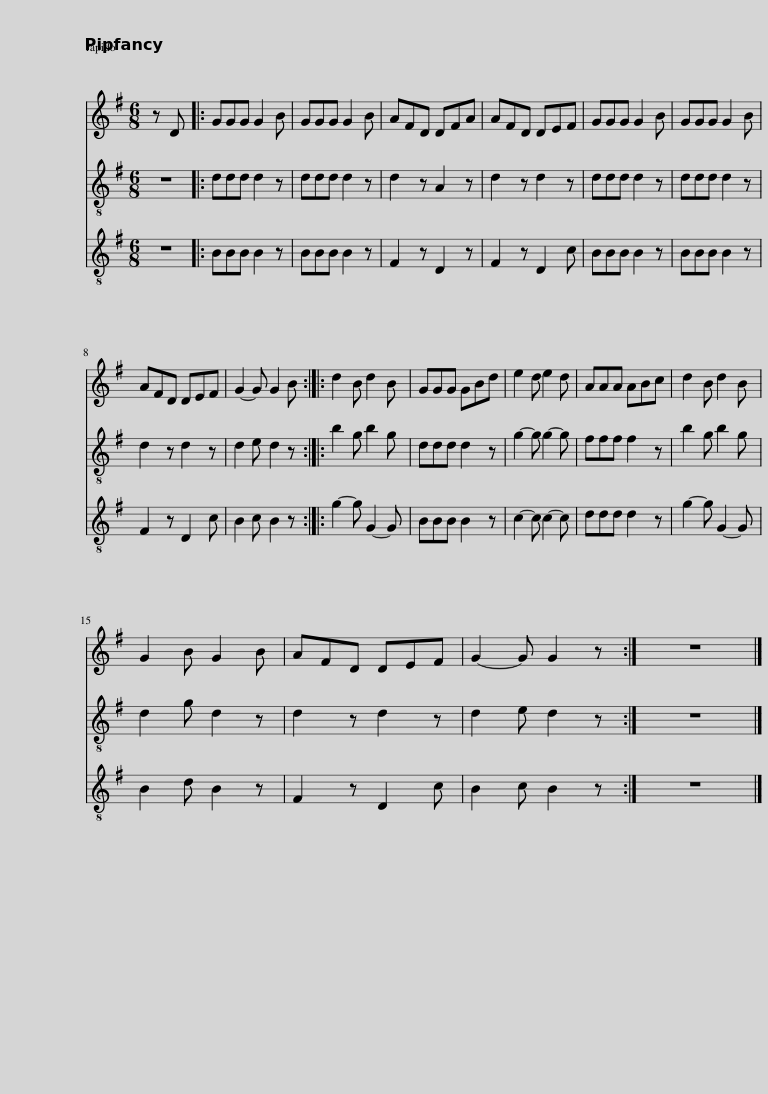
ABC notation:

X:1
%%score 1 2 3
L:1/8
M:6/8
I:linebreak $
K:G
V:1 treble
V:2 treble-8
V:3 treble-8
V:1
 z D |: GGG G2 B | GGG G2 B | AFD DFA | AFD DEF | %5
 GGG G2 B | GGG G2 B |$ AFD DEF | G2- G G2 B :: d2 B d2 B | %10
 GGG GBd | e2 d e2 d | AAA ABc | d2 B d2 B |$ G2 B G2 B | %15
 AFD DEF | G2- G G2 z :| z6 |] %18
V:2
 z2 |: ddd d2 z | ddd d2 z | d2 z A2 z | d2 z d2 z | %5
 ddd d2 z | ddd d2 z |$ d2 z d2 z | d2 e d2 z :: b2 g b2 g | %10
 ddd d2 z | g2- g g2- g | fff f2 z | b2 g b2 g |$ d2 g d2 z | %15
 d2 z d2 z | d2 e d2 z :| z6 |] %18
V:3
 z2 |: BBB B2 z | BBB B2 z | F2 z D2 z | F2 z D2 c | %5
 BBB B2 z | BBB B2 z |$ F2 z D2 c | B2 c B2 z :: g2- g G2- G | %10
 BBB B2 z | c2- c c2- c | ddd d2 z | g2- g G2- G |$ B2 d B2 z | %15
 F2 z D2 c | B2 c B2 z :| z6 |] %18
